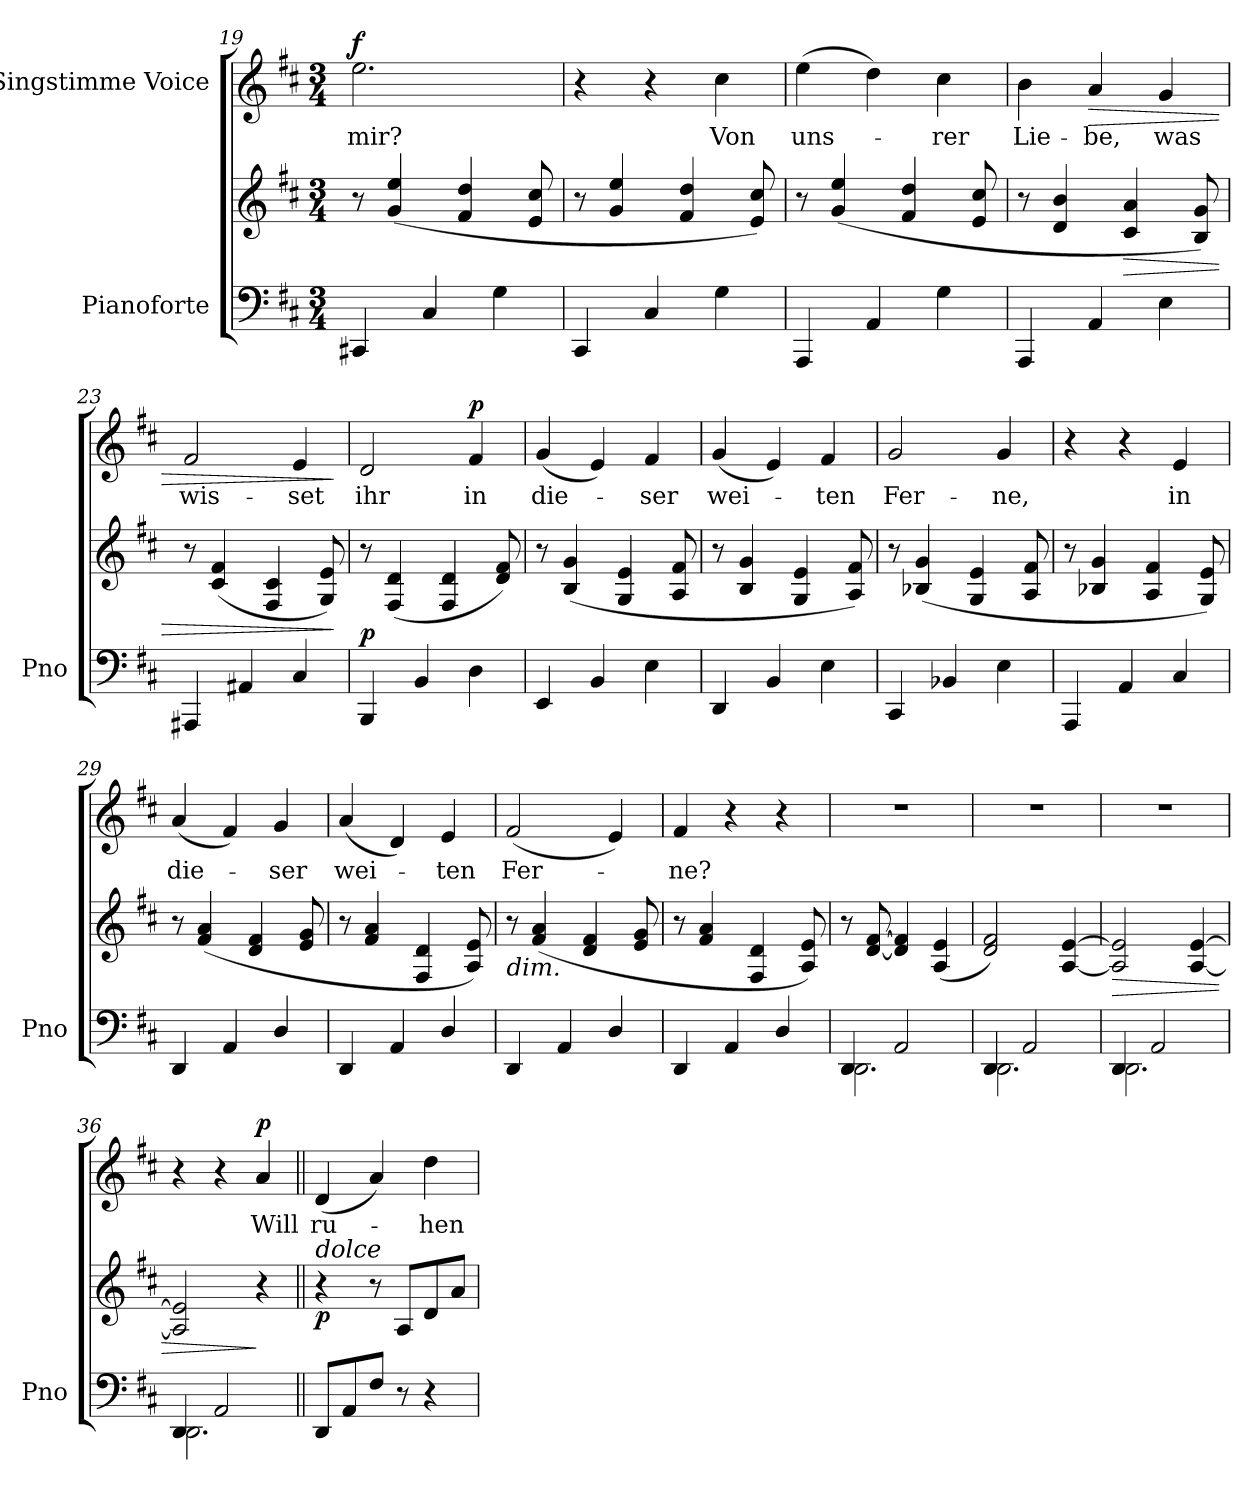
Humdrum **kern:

**kern	**kern	**dynam	**kern	**text	**dynam
*part2	*part2	*part2	*part1	*part1	*part1
*staff3	*staff2	*staff2/3	*staff1	*staff1	*staff1
*I"Pianoforte	*	*	*I"Singstimme Voice	*	*
*I'Pno	*	*	*	*	*
*clefF4	*clefG2	*	*clefG2	*	*
*k[f#c#]	*k[f#c#]	*	*k[f#c#]	*	*
*M3/4	*M3/4	*	*M3/4	*	*
=19	=19	=19	=19	=19	=19
!	!	!	!	!LO:LY:b	!LO:DY:a
4CC#X/	8r	.	2.ee\	mir?	f
.	(>4g/ 4ee/	.	.	.	.
4C#/	.	.	.	.	.
.	4f#/ 4dd/	.	.	.	.
4G\	.	.	.	.	.
.	8e/ 8cc#/	.	.	.	.
!!LO:LB:g=z
=20	=20	=20	=20	=20	=20
4CC#/	8r	.	4r	.	.
.	4g/ 4ee/	.	.	.	.
4C#/	.	.	4r	.	.
.	4f#/ 4dd/	.	.	.	.
!	!	!	!	!LO:LY:b	!
4G\	.	.	4cc#\	Von	.
.	8e/ 8cc#/)	.	.	.	.
=21	=21	=21	=21	=21	=21
!	!	!	!	!LO:LY:b	!
4AAA/	8r	.	(>4ee\	uns-	.
.	(>4g/ 4ee/	.	.	.	.
4AA/	.	.	4dd\)	.	.
.	4f#/ 4dd/	.	.	.	.
!	!	!	!	!LO:LY:b	!
4G\	.	.	4cc#\	-rer	.
.	8e/ 8cc#/	.	.	.	.
=22	=22	=22	=22	=22	=22
!	!	!	!	!LO:LY:b	!
4AAA/	8r	.	4b\	Lie-	.
.	4d/ 4b/	.	.	.	.
!	!	!	!	!LO:LY:b	!LO:HP:b
4AA/	.	.	4a/	-be,	>
!	!	!LO:HP:b	!	!	!
.	4c#/ 4a/	>	.	.	.
!	!	!	!	!LO:LY:b	!
4E\	.	.	4g/	was	.
.	8B/ 8g/)	.	.	.	.
=23	=23	=23	=23	=23	=23
!	!	!	!	!LO:LY:b	!
4AAA#X/	8r	.	2f#/	wis-	.
.	(>4c#/ 4f#/	.	.	.	.
4AA#X/	.	.	.	.	.
.	4F#/ 4c#/	.	.	.	.
!	!	!	!	!LO:LY:b	!
4C#/	.	.	4e/	-set	.
.	8G/ 8e/)	.	.	.	.
.	.	]	.	.	]
=24	=24	=24	=24	=24	=24
!	!	!LO:DY:a=2	!	!LO:LY:b	!
4BBB/	8r	p	2d/	ihr	.
.	(>4F#/ 4d/	.	.	.	.
4BB/	.	.	.	.	.
.	4F#/ 4d/	.	.	.	.
!	!	!	!	!LO:LY:b	!LO:DY:a
4D\	.	.	4f#/	in	p
.	8d/ 8f#/)	.	.	.	.
=25	=25	=25	=25	=25	=25
!	!	!	!	!LO:LY:b	!
4EE/	8r	.	(<4g/	die-	.
.	(>4B/ 4g/	.	.	.	.
4BB/	.	.	4e/)	.	.
.	4G/ 4e/	.	.	.	.
!	!	!	!	!LO:LY:b	!
4E\	.	.	4f#/	-ser	.
.	8A/ 8f#/	.	.	.	.
=26	=26	=26	=26	=26	=26
!	!	!	!	!LO:LY:b	!
4DD/	8r	.	(<4g/	wei-	.
.	4B/ 4g/	.	.	.	.
4BB/	.	.	4e/)	.	.
.	4G/ 4e/	.	.	.	.
!	!	!	!	!LO:LY:b	!
4E\	.	.	4f#/	-ten	.
.	8A/ 8f#/)	.	.	.	.
!!LO:PB:g=z
=27	=27	=27	=27	=27	=27
!	!	!	!	!LO:LY:b	!
4CC#/	8r	.	2g/	Fer-	.
.	(>4B-X/ 4g/	.	.	.	.
4BB-X/	.	.	.	.	.
.	4G/ 4e/	.	.	.	.
!	!	!	!	!LO:LY:b	!
4E\	.	.	4g/	-ne,	.
.	8A/ 8f#/	.	.	.	.
=28	=28	=28	=28	=28	=28
4AAA/	8r	.	4r	.	.
.	4B-X/ 4g/	.	.	.	.
4AA/	.	.	4r	.	.
.	4A/ 4f#/	.	.	.	.
!	!	!	!	!LO:LY:b	!
4C#/	.	.	4e/	in	.
.	8G/ 8e/)	.	.	.	.
=29	=29	=29	=29	=29	=29
!	!	!	!	!LO:LY:b	!
4DD/	8r	.	(<4a/	die-	.
.	(>4f#/ 4a/	.	.	.	.
4AA/	.	.	4f#/)	.	.
.	4d/ 4f#/	.	.	.	.
!	!	!	!	!LO:LY:b	!
4D/	.	.	4g/	-ser	.
.	8e/ 8g/	.	.	.	.
=30	=30	=30	=30	=30	=30
!	!	!	!	!LO:LY:b	!
4DD/	8r	.	(<4a/	wei-	.
.	4f#/ 4a/	.	.	.	.
4AA/	.	.	4d/)	.	.
.	4F#/ 4d/	.	.	.	.
!	!	!	!	!LO:LY:b	!
4D/	.	.	4e/	-ten	.
.	8A/ 8e/)	.	.	.	.
=31	=31	=31	=31	=31	=31
!	!LO:TX:b:i:t=dim.	!	!	!	!
!	!	!	!	!LO:LY:b	!
4DD/	8r	.	(<2f#/	Fer-	.
.	(>4f#/ 4a/	.	.	.	.
4AA/	.	.	.	.	.
.	4d/ 4f#/	.	.	.	.
4D/	.	.	4e/)	.	.
.	8e/ 8g/	.	.	.	.
=32	=32	=32	=32	=32	=32
!	!	!	!	!LO:LY:b	!
4DD/	8r	.	4f#/	-ne?	.
.	4f#/ 4a/	.	.	.	.
4AA/	.	.	4r	.	.
.	4F#/ 4d/	.	.	.	.
4D/	.	.	4r	.	.
.	8A/ 8e/)	.	.	.	.
=33	=33	=33	=33	=33	=33
*^	*	*	*	*	*
4DD/	2.DD\	8r	.	2.r	.	.
.	.	[8d/ [8f#/	.	.	.	.
2AA/	.	4d/] 4f#/]	.	.	.	.
.	.	(<4A/ 4e/	.	.	.	.
=34	=34	=34	=34	=34	=34	=34
4DD/	2.DD\	2d/ 2f#/)	.	2.r	.	.
2AA/	.	.	.	.	.	.
.	.	[4A/ [4e/	.	.	.	.
!!LO:LB:g=z
=35	=35	=35	=35	=35	=35	=35
!	!	!	!LO:HP:b	!	!	!
4DD/	2.DD\	2A/] 2e/]	>	2.r	.	.
2AA/	.	.	.	.	.	.
.	.	[4A/ [4e/	.	.	.	.
=36	=36	=36	=36	=36	=36	=36
4DD/	2.DD\	2A/] 2e/]	.	4r	.	.
2AA/	.	.	.	4r	.	.
!	!	!	!	!	!LO:LY:b	!LO:DY:a
.	.	4r	]	4a/	Will	p
*v	*v	*	*	*	*	*
=37||	=37||	=37||	=37||	=37||	=37||
!	!LO:TX:a:i:t=dolce	!	!	!	!
!	!	!LO:DY:b	!	!LO:LY:b	!
8DD/L	4r	p	(<4d/	ru-	.
8AA/	.	.	.	.	.
8F#/J	8r	.	4a/)	.	.
8r	8A/L	.	.	.	.
!	!	!	!	!LO:LY:b	!
4r	8d/	.	4dd\	-hen	.
.	(8a/J	.	.	.	.
=	=	=	=	=	=
*-	*-	*-	*-	*-	*-
